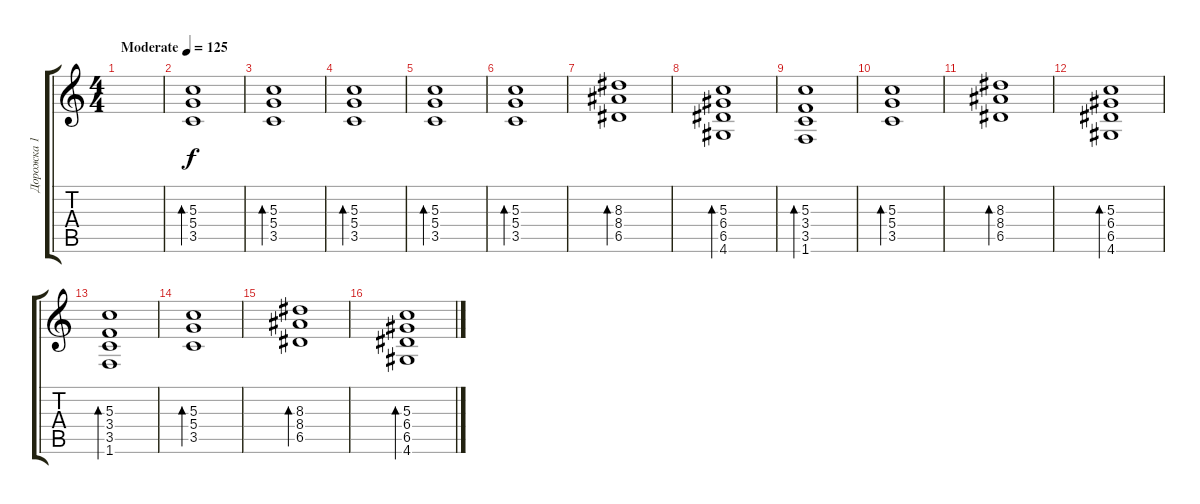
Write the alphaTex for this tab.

\track ("Дорожка 1" "Дорожка 1") {instrument acousticguitarsteel}
\staff {score tabs}
\tuning (E4 B3 G3 D3 A2 E2) {hide}
\ts (4 4)
\tempo (125 "Moderate")
\clef g2
\ks c
|
(5.3 5.4 3.5).1{bd 120} |
(5.3 5.4 3.5).1{bd 120} |
(5.3 5.4 3.5).1{bd 120} |
(5.3 5.4 3.5).1{bd 120} |
(5.3 5.4 3.5).1{bd 120} |
(8.3 8.4 6.5).1{bd 120} |
(5.3 6.4 6.5 4.6).1{bd 120} |
(5.3 3.4 3.5 1.6).1{bd 120} |
(5.3 5.4 3.5).1{bd 120} |
(8.3 8.4 6.5).1{bd 120} |
(5.3 6.4 6.5 4.6).1{bd 120} |
(5.3 3.4 3.5 1.6).1{bd 120} |
(5.3 5.4 3.5).1{bd 120} |
(8.3 8.4 6.5).1{bd 120} |
(5.3 6.4 6.5 4.6).1{bd 120}
